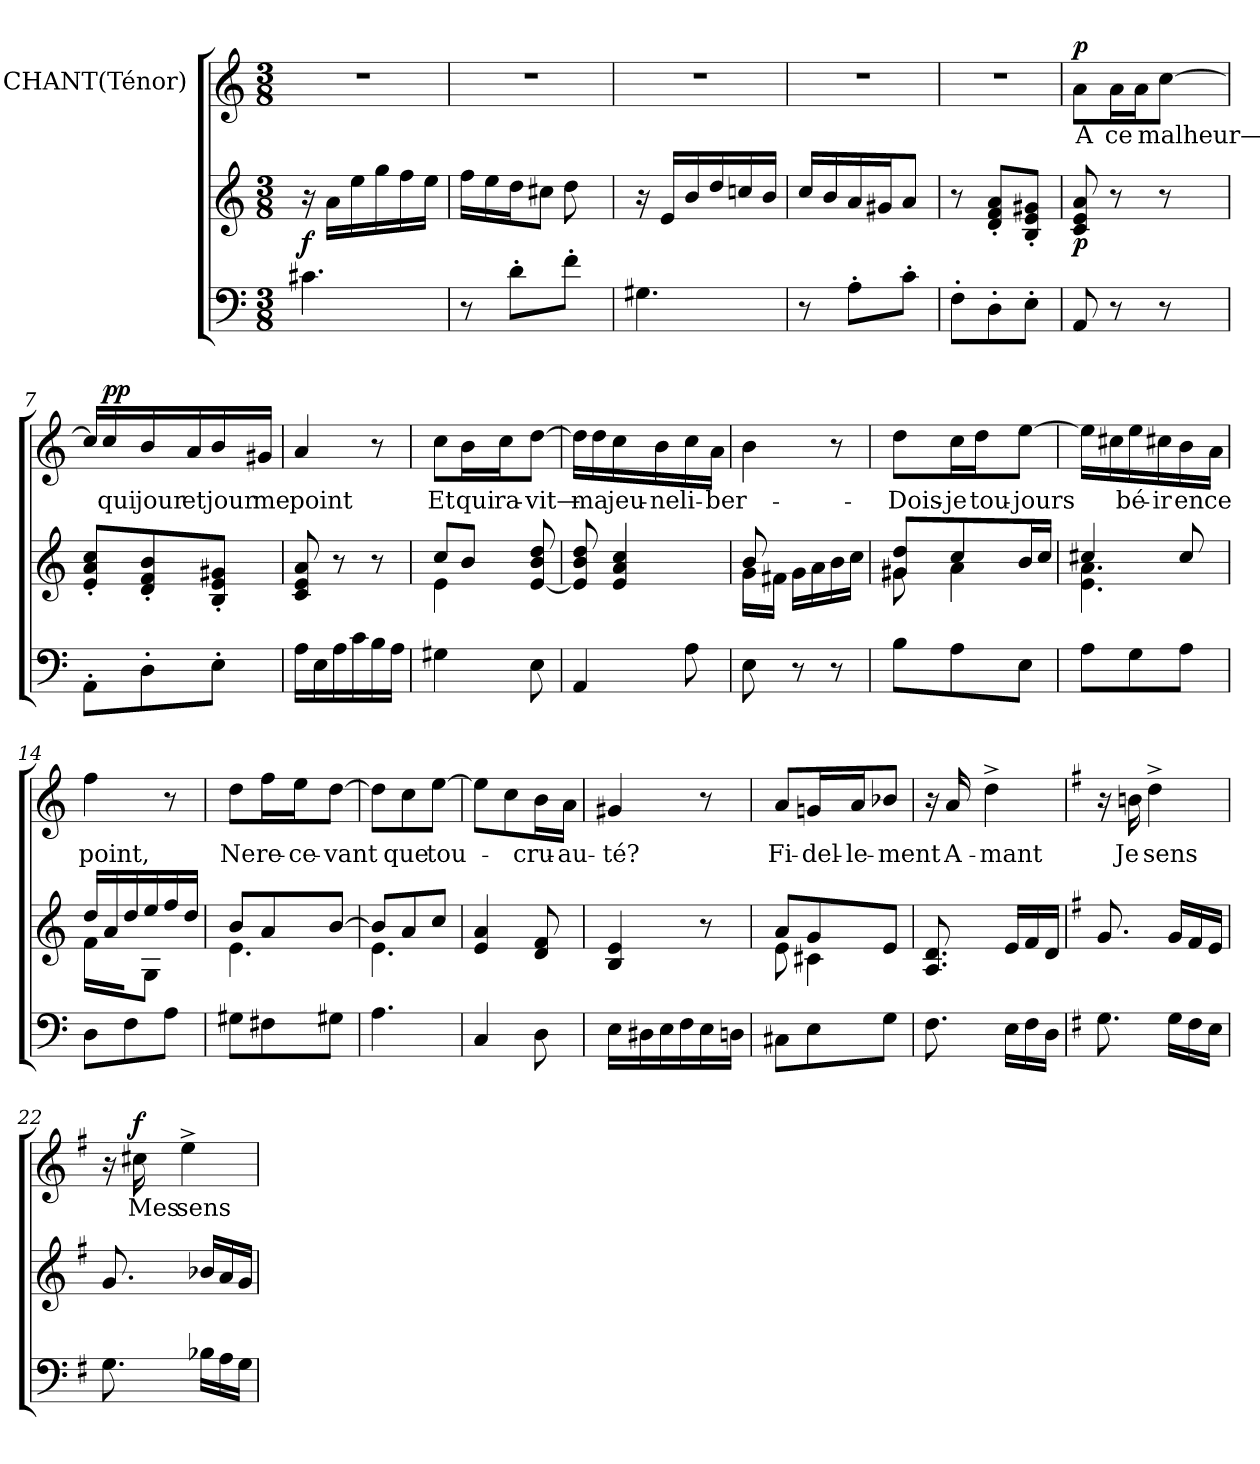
**kern	**dynam	**kern	**kern	**text	**dynam
*part3	*part3	*part2	*part1	*part1	*part1
*staff3	*staff3	*staff2	*staff1	*staff1	*staff1
*	*	*	*I"CHANT(Ténor)	*	*
*clefF4	*	*clefG2	*clefG2	*	*
*M3/8	*	*M3/8	*M3/8	*	*
=1	=1	=1	=1	=1	=1
!	!LO:DY:a	!	!	!	!
4.c#Xi\	f	16r	4.r	.	.
.	.	16aj\LL	.	.	.
.	.	16eej\	.	.	.
.	.	16ggj\	.	.	.
.	.	16ffj\	.	.	.
.	.	16eej\JJ	.	.	.
=2	=2	=2	=2	=2	=2
*	*	*^	*	*	*
8r	.	16ffj\LL	16ryy	4.r	.	.
.	.	16eej\	16ryy	.	.	.
8d'>i\L	.	16ddj\J	16ryy	.	.	.
.	.	8cc#Xj\J	16ryy	.	.	.
8f'>i\J	.	.	8ddZ\	.	.	.
.	.	16ryy	.	.	.	.
*	*	*v	*v	*	*	*
=3	=3	=3	=3	=3	=3
4.G#Xi\	.	16r	4.r	.	.
.	.	16ej/LL	.	.	.
.	.	16bj/	.	.	.
.	.	16ddj/	.	.	.
.	.	16ccnj/	.	.	.
.	.	16bj/JJ	.	.	.
=4	=4	=4	=4	=4	=4
8r	.	16ccj/LL	4.r	.	.
.	.	16bj/	.	.	.
8A'>i\L	.	16aj/	.	.	.
.	.	16g#Xj/J	.	.	.
8c'>i\J	.	8aj/J	.	.	.
=5	=5	=5	=5	=5	=5
8F'>i\L	.	8r	4.r	.	.
8D'>i\	.	8aj'</ 8fj'</ 8dj'</L	.	.	.
8E'>i\J	.	8g#Xj'</ 8ej'</ 8Bj'</J	.	.	.
!!LO:LB:g=z
=6	=6	=6	=6	=6	=6
!	!LO:DY:a	!	!	!	!LO:DY:a
8AAi/	p	8aj/ 8ej/ 8cj/	8aj\L	A	p
8r	.	8r	16aj\L	ce	.
.	.	.	16aj\J	.	.
8r	.	8r	[8ccj\J	malheur—	.
=7	=7	=7	=7	=7	=7
8AA'>i\L	.	8ccj'</ 8aj'</ 8ej'</L	16ccj/LL]	.	.
!	!	!	!	!	!LO:DY:a
.	.	.	16ccj/	qui	pp
8D'>i\	.	8bj'</ 8fj'</ 8dj'</	16bj/	jour	.
.	.	.	16aj/	et	.
8E'>i\J	.	8g#Xj'</ 8ej'</ 8Bj'</J	16bj/	jour	.
.	.	.	16g#Xj/JJ	me	.
=8	=8	=8	=8	=8	=8
16Ai\LL	.	8aj/ 8ej/ 8cj/	4aj/	point	.
16Ei\	.	.	.	.	.
16Ai\	.	8r	.	.	.
16ci\	.	.	.	.	.
16Bi\	.	8r	8r	.	.
16Ai\JJ	.	.	.	.	.
=9	=9	=9	=9	=9	=9
*	*	*^	*	*	*
4G#Xi\	.	8ccj/L	4eZ\	8ccj\L	Et	.
.	.	8bj/J	.	16bj\L	qui	.
.	.	.	.	16ccj\J	ra-	.
8Ei\	.	8ddj/ 8bj/ [8ej/	8ryy	[8ddj\J	vit—	.
*	*	*v	*v	*	*	*
=10	=10	=10	=10	=10	=10
4AAi/	.	8ddj/ 8bj/ 8ej]/	16ddj\LL]	.	.
.	.	.	16ddj\	ma	.
.	.	4ccj/ 4aj/ 4ej/	16ccj\	jeu-	.
.	.	.	16bj\	ne	.
8Ai\	.	.	16ccj\	li-	.
.	.	.	16aj\JJ	ber-	.
!!LO:LB:g=z
=11	=11	=11	=11	=11	=11
*	*	*^	*	*	*
8Ei\	.	8bj/	16gZ\LL	4bj\	.	.
.	.	.	16f#XZ\JJ	.	.	.
8r	.	16gj\LL	4ryy	.	.	.
.	.	16aj\	.	.	.	.
8r	.	16bj\	.	8r	.	.
.	.	16ccj\JJ	.	.	.	.
=12	=12	=12	=12	=12	=12	=12
8Bi\L	.	8g#Xj/ 8ddj/L	8g#XZ\	8ddj\L	Dois-	.
8Ai\	.	8ccj/	4aZ\	16ccj\L	je	.
.	.	.	.	16ddj\J	tou-	.
8Ei\J	.	16bj/L	.	[8eej\J	jours	.
.	.	16ccj/JJ	.	.	.	.
=13	=13	=13	=13	=13	=13	=13
8Ai\L	.	4cc#Xj/	4.eZ\ 4.aZ\	16eej\LL]	.	.
.	.	.	.	16cc#Xj\	.	.
8Gi\	.	.	.	16eej\	bé-	.
.	.	.	.	16cc#Xj\	ir	.
8Ai\J	.	8cc#j/	.	16bj\	en	.
.	.	.	.	16aj\JJ	ce	.
=14	=14	=14	=14	=14	=14	=14
8Di\L	.	16ddj/LL	16fZ\	4ffj\	point,	.
.	.	16aj/	16ryy	.	.	.
8Fi\	.	16ddj/	16ryy	.	.	.
.	.	16eej/	8GZ\J	.	.	.
8Ai\J	.	16ffj/	.	8r	.	.
.	.	16ddj/JJ	16ryy	.	.	.
=15	=15	=15	=15	=15	=15	=15
8G#Xi\L	.	8bj/L	4.eZ\	8ddj\L	Ne	.
8F#Xi\	.	8aj/	.	16ffj\L	re-	.
.	.	.	.	16eej\J	ce-	.
8G#Xi\J	.	[8bj/J	.	[8ddj\J	vant	.
!!LO:PB:g=z
=16	=16	=16	=16	=16	=16	=16
4.Ai\	.	8bj/L]	4.eZ\	8ddj\L]	.	.
.	.	8aj/	.	8ccj\	que	.
.	.	8ccj/J	.	[8eej\J	tou-	.
*	*	*v	*v	*	*	*
=17	=17	=17	=17	=17	=17
4Ci/	.	4aj/ 4ej/	8eej\L]	.	.
.	.	.	8ccj\	.	.
8Di\	.	8fj/ 8dj/	16bj\L	cru-	.
.	.	.	16aj\JJ	au-	.
=18	=18	=18	=18	=18	=18
16Ei\LL	.	4ej/ 4Bj/	4g#Xj/	té?	.
16D#Xi\	.	.	.	.	.
16Ei\	.	.	.	.	.
16Fi\	.	.	.	.	.
16Ei\	.	8r	8r	.	.
16Dni\JJ	.	.	.	.	.
=19	=19	=19	=19	=19	=19
*	*	*^	*	*	*
8C#Xi\L	.	8aj/L	8eZ\	8aj/L	Fi-	.
8Ei\	.	8gj/	4c#XZ\	16gnj/L	del-	.
.	.	.	.	16aj/J	le-	.
8Gi\J	.	8ej/J	.	8b-Xj/J	ment	.
*	*	*v	*v	*	*	*
=20	=20	=20	=20	=20	=20
8.Fi\	.	8.Aj/ 8.dj/	16r	.	.
.	.	.	16aj/	A-	.
.	.	.	4dd^>j\	mant	.
16Ei\LL	.	16ej/LL	.	.	.
16Fi\	.	16fj/	.	.	.
16Di\JJ	.	16dj/JJ	.	.	.
!!LO:LB:g=z
=21	=21	=21	=21	=21	=21
*k[f#]	*	*k[f#]	*k[f#]	*	*
8.Gi\	.	8.gj/	16r	.	.
.	.	.	16bnj\	Je	.
.	.	.	4dd^>j\	sens	.
16Gi\LL	.	16gj/LL	.	.	.
16F#i\	.	16f#j/	.	.	.
16Ei\JJ	.	16ej/JJ	.	.	.
=22	=22	=22	=22	=22	=22
8.Gi\	.	8.gj/	16r	.	.
!	!	!	!	!	!LO:DY:a
.	.	.	16cc#Xj\	Mes	f
.	.	.	4ee^>j\	sens	.
16B-Xi\LL	.	16b-Xj/LL	.	.	.
16Ai\	.	16aj/	.	.	.
16Gi\JJ	.	16gj/JJ	.	.	.
=	=	=	=	=	=
*-	*-	*-	*-	*-	*-
